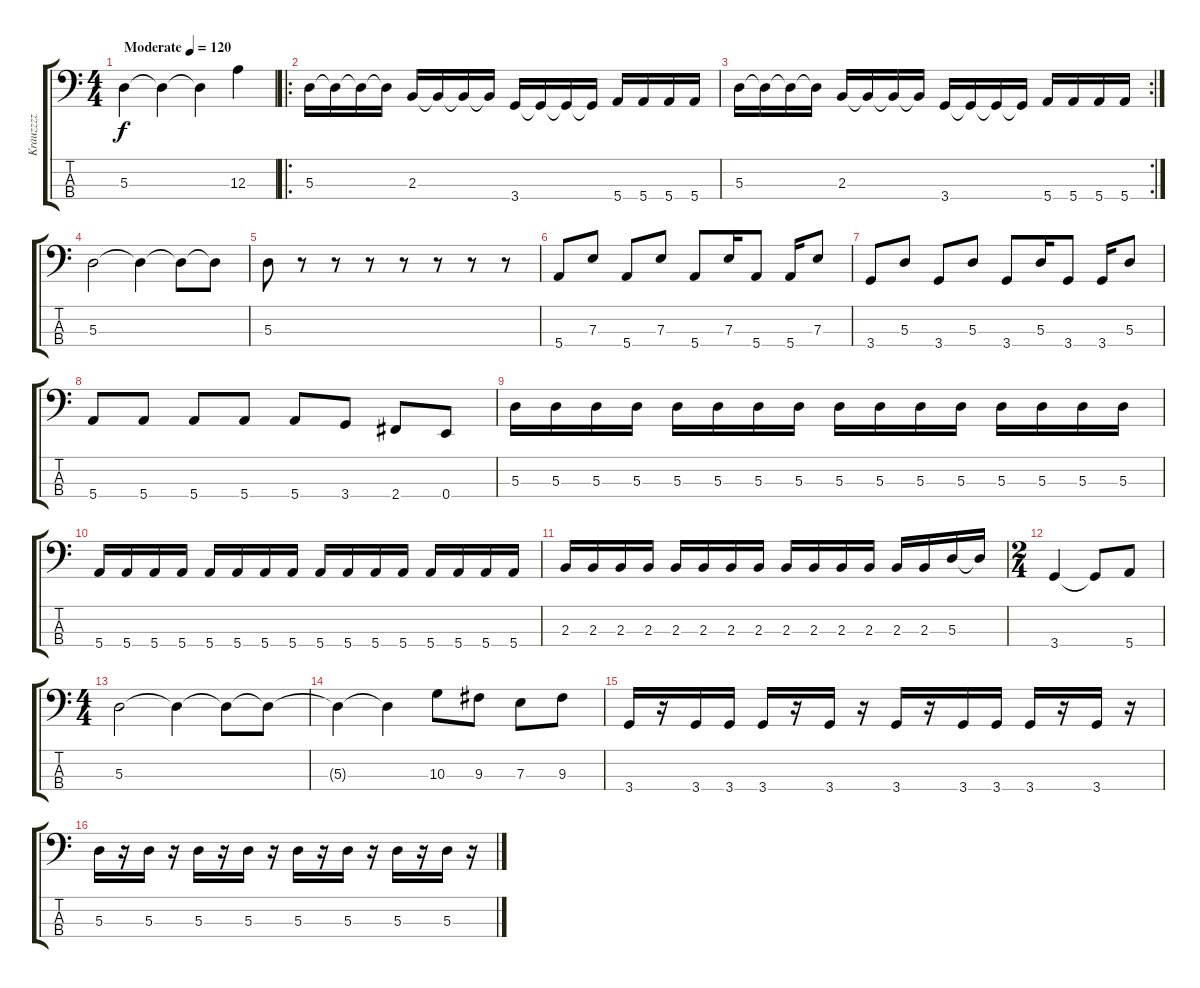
\track ("Krauzzzz" "Krauzzzz") {instrument slapbass1}
\staff {score tabs}
\tuning (G2 D2 A1 E1) {hide}
\ts (4 4)
\tempo (120 "Moderate")
\clef f4
\ks c
5.3.4{dy f instrument slapbass1} 5.3{t}.4 5.3{t}.4 12.3.4 |
\ro
5.3.16 5.3{t}.16 5.3{t}.16 5.3{t}.16 2.3.16 2.3{t}.16 2.3{t}.16 2.3{t}.16 3.4.16 3.4{t}.16 3.4{t}.16 3.4{t}.16 5.4.16 5.4.16 5.4.16 5.4.16 |
\rc 2
5.3.16 5.3{t}.16 5.3{t}.16 5.3{t}.16 2.3.16 2.3{t}.16 2.3{t}.16 2.3{t}.16 3.4.16 3.4{t}.16 3.4{t}.16 3.4{t}.16 5.4.16 5.4.16 5.4.16 5.4.16 |
5.3.2 5.3{t}.4 5.3{t}.8 5.3{t}.8 |
5.3.8 r.8 r.8 r.8 r.8 r.8 r.8 r.8 |
5.4.8 7.3.8 5.4.8 7.3.8 5.4.8 7.3.16 5.4.8 5.4.16 7.3.8 |
3.4.8 5.3.8 3.4.8 5.3.8 3.4.8 5.3.16 3.4.8 3.4.16 5.3.8 |
5.4.8 5.4.8 5.4.8 5.4.8 5.4.8 3.4.8 2.4.8 0.4.8 |
5.3.16 5.3.16 5.3.16 5.3.16 5.3.16 5.3.16 5.3.16 5.3.16 5.3.16 5.3.16 5.3.16 5.3.16 5.3.16 5.3.16 5.3.16 5.3.16 |
5.4.16 5.4.16 5.4.16 5.4.16 5.4.16 5.4.16 5.4.16 5.4.16 5.4.16 5.4.16 5.4.16 5.4.16 5.4.16 5.4.16 5.4.16 5.4.16 |
2.3.16 2.3.16 2.3.16 2.3.16 2.3.16 2.3.16 2.3.16 2.3.16 2.3.16 2.3.16 2.3.16 2.3.16 2.3.16 2.3.16 5.3.16 5.3{t}.16 |
\ts (2 4)
3.4.4 3.4{t}.8 5.4.8 |
\ts (4 4)
5.3.2 5.3{t}.4 5.3{t}.8 5.3{t}.8 |
5.3{t}.4 5.3{t}.4 10.3.8 9.3.8 7.3.8 9.3.8 |
3.4.16 r.16 3.4.16 3.4.16 3.4.16 r.16 3.4.16 r.16 3.4.16 r.16 3.4.16 3.4.16 3.4.16 r.16 3.4.16 r.16 |
5.3.16 r.16 5.3.16 r.16 5.3.16 r.16 5.3.16 r.16 5.3.16 r.16 5.3.16 r.16 5.3.16 r.16 5.3.16 r.16
